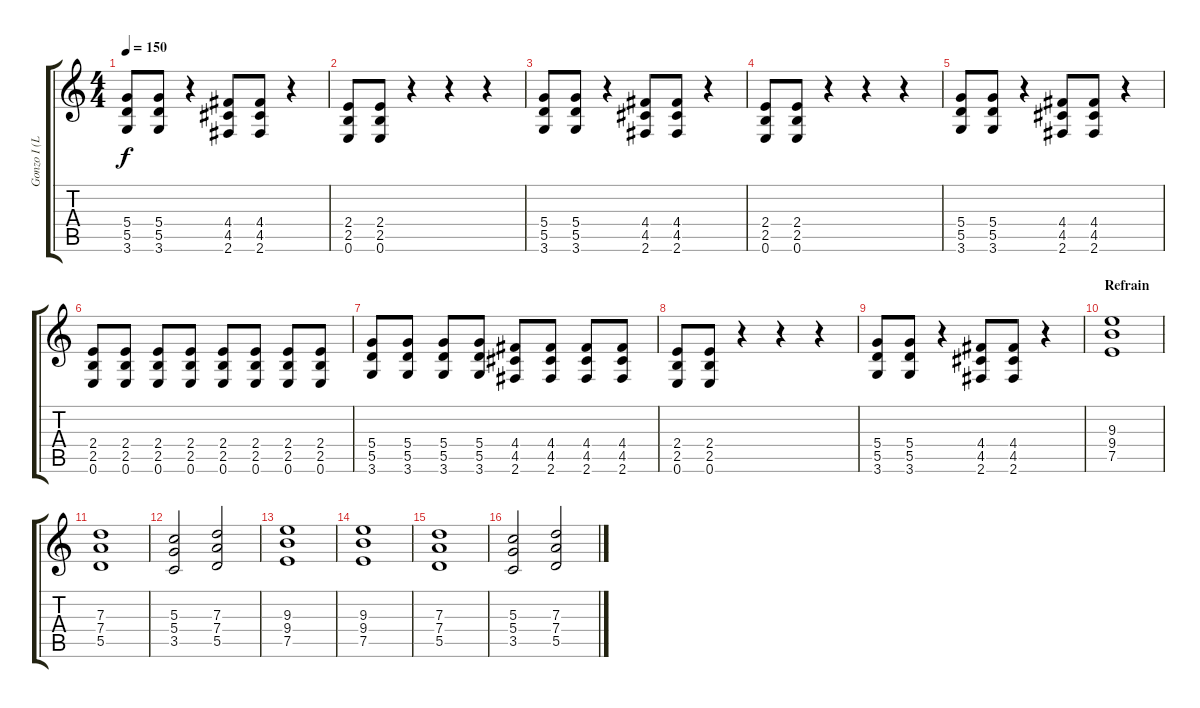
\track ("Gonzo I (Live)" "Gonzo I (L") {instrument overdrivenguitar}
\staff {score tabs}
\tuning (E4 B3 G3 D3 A2 E2) {hide}
\ts (4 4)
\tempo 150
\clef g2
\ks c
(5.4 5.5 3.6).8{dy f} (5.4 5.5 3.6).8 r.4 (4.4 4.5 2.6).8 (4.4 4.5 2.6).8 r.4 |
(2.4 2.5 0.6).8 (2.4 2.5 0.6).8 r.4 r.4 r.4 |
(5.4 5.5 3.6).8 (5.4 5.5 3.6).8 r.4 (4.4 4.5 2.6).8 (4.4 4.5 2.6).8 r.4 |
(2.4 2.5 0.6).8 (2.4 2.5 0.6).8 r.4 r.4 r.4 |
(5.4 5.5 3.6).8 (5.4 5.5 3.6).8 r.4 (4.4 4.5 2.6).8 (4.4 4.5 2.6).8 r.4 |
(2.4 2.5 0.6).8 (2.4 2.5 0.6).8 (2.4 2.5 0.6).8 (2.4 2.5 0.6).8 (2.4 2.5 0.6).8 (2.4 2.5 0.6).8 (2.4 2.5 0.6).8 (2.4 2.5 0.6).8 |
(5.4 5.5 3.6).8 (5.4 5.5 3.6).8 (5.4 5.5 3.6).8 (5.4 5.5 3.6).8 (4.4 4.5 2.6).8 (4.4 4.5 2.6).8 (4.4 4.5 2.6).8 (4.4 4.5 2.6).8 |
(2.4 2.5 0.6).8 (2.4 2.5 0.6).8 r.4 r.4 r.4 |
(5.4 5.5 3.6).8 (5.4 5.5 3.6).8 r.4 (4.4 4.5 2.6).8 (4.4 4.5 2.6).8 r.4 |
\section ("" "Refrain")
(9.3 9.4 7.5).1 |
(7.3 7.4 5.5).1 |
(5.3 5.4 3.5).2 (7.3 7.4 5.5).2 |
(9.3 9.4 7.5).1 |
(9.3 9.4 7.5).1 |
(7.3 7.4 5.5).1 |
(5.3 5.4 3.5).2 (7.3 7.4 5.5).2
